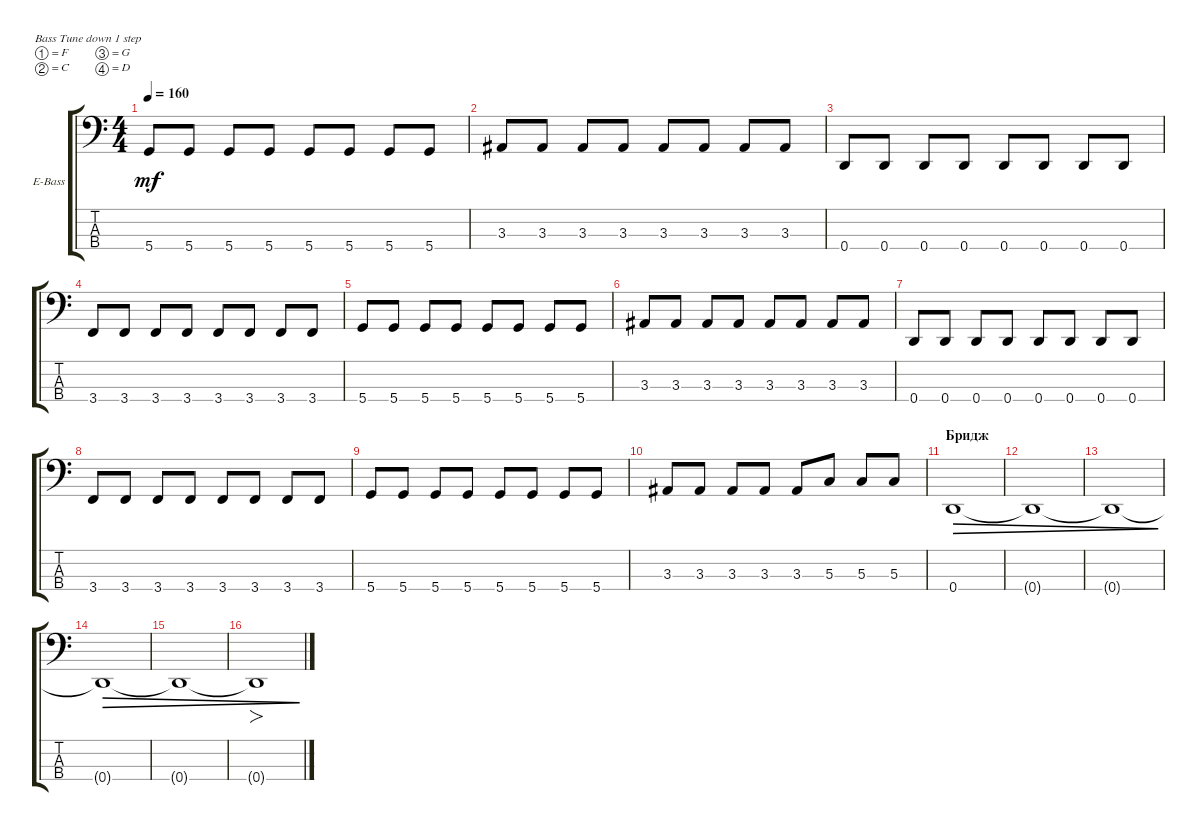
\defaultSystemsLayout 4
\bracketExtendMode groupsimilarinstruments
\firstSystemTrackNameOrientation horizontal
\otherSystemsTrackNameOrientation horizontal
\track ("Electric Bass" "E-Bass") {instrument electricbassfinger}
\staff {score tabs}
\tuning (F2 C2 G1 D1)
\ts (4 4)
\tempo 160
\clef f4
\ks c
5.4.8{dy mf} 5.4.8 5.4.8 5.4.8 5.4.8 5.4.8 5.4.8 5.4.8 |
3.3.8 3.3.8 3.3.8 3.3.8 3.3.8 3.3.8 3.3.8 3.3.8 |
0.4.8 0.4.8 0.4.8 0.4.8 0.4.8 0.4.8 0.4.8 0.4.8 |
3.4.8 3.4.8 3.4.8 3.4.8 3.4.8 3.4.8 3.4.8 3.4.8 |
5.4.8 5.4.8 5.4.8 5.4.8 5.4.8 5.4.8 5.4.8 5.4.8 |
3.3.8 3.3.8 3.3.8 3.3.8 3.3.8 3.3.8 3.3.8 3.3.8 |
0.4.8 0.4.8 0.4.8 0.4.8 0.4.8 0.4.8 0.4.8 0.4.8 |
3.4.8 3.4.8 3.4.8 3.4.8 3.4.8 3.4.8 3.4.8 3.4.8 |
5.4.8 5.4.8 5.4.8 5.4.8 5.4.8 5.4.8 5.4.8 5.4.8 |
3.3.8 3.3.8 3.3.8 3.3.8 3.3.8 5.3.8 5.3.8 5.3.8 |
\section ("" "Бридж")
0.4.1{dec} |
0.4{t}.1{dec} |
0.4{t}.1{dec} |
0.4{t}.1{dec} |
0.4{t}.1{dec} |
0.4{t}.1{fo dec}
